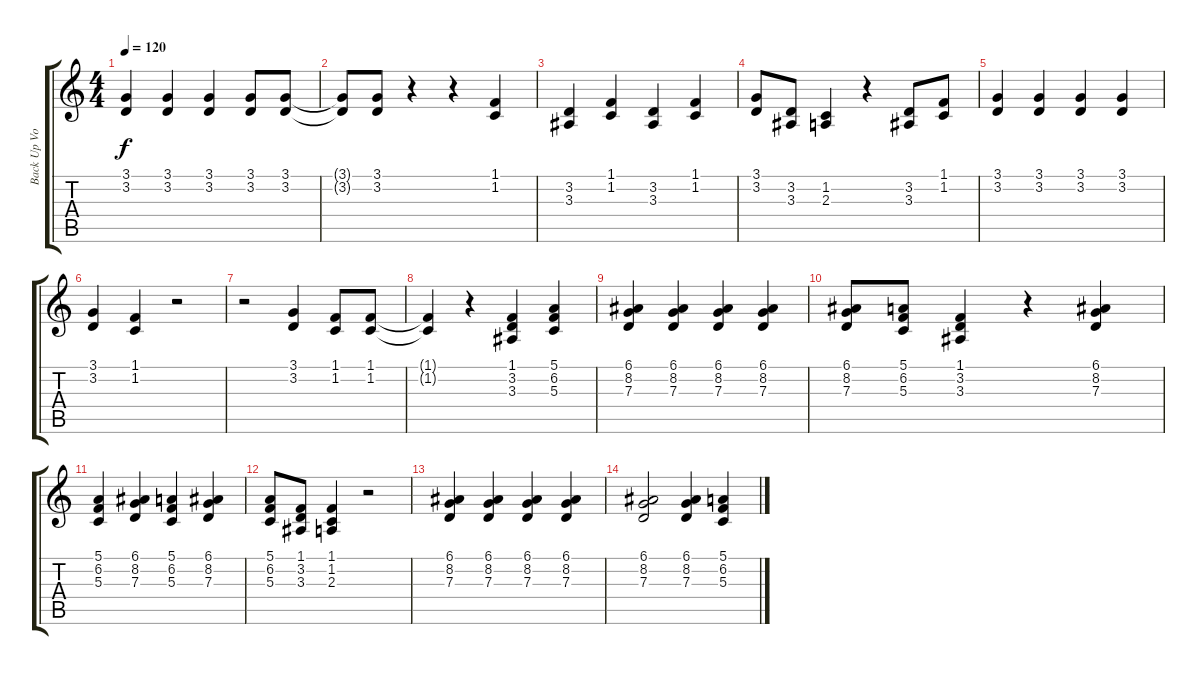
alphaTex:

\track ("Back Up Vocals" "Back Up Vo") {instrument tenorsax}
\staff {score tabs}
\tuning (E4 B3 G3 D3 A2 E2) {hide}
\ts (4 4)
\tempo 120
\clef g2
\ks c
(3.1 3.2).4{dy f} (3.1 3.2).4 (3.1 3.2).4 (3.1 3.2).8 (3.1 3.2).8 |
(3.1{t} 3.2{t}).8 (3.1 3.2).8 r.4 r.4 (1.1 1.2).4 |
(3.2 3.3).4 (1.1 1.2).4 (3.2 3.3).4 (1.1 1.2).4 |
(3.1 3.2).8 (3.2 3.3).8 (1.2 2.3).4 r.4 (3.2 3.3).8 (1.1 1.2).8 |
(3.1 3.2).4 (3.1 3.2).4 (3.1 3.2).4 (3.1 3.2).4 |
(3.1 3.2).4 (1.1 1.2).4 r.2 |
r.2 (3.1 3.2).4 (1.1 1.2).8 (1.1 1.2).8 |
(1.1{t} 1.2{t}).4 r.4 (1.1 3.2 3.3).4 (5.1 6.2 5.3).4 |
(6.1 8.2 7.3).4 (6.1 8.2 7.3).4 (6.1 8.2 7.3).4 (6.1 8.2 7.3).4 |
(6.1 8.2 7.3).8 (5.1 6.2 5.3).8 (1.1 3.2 3.3).4 r.4 (6.1 8.2 7.3).4 |
(5.1 6.2 5.3).4 (6.1 8.2 7.3).4 (5.1 6.2 5.3).4 (6.1 8.2 7.3).4 |
(5.1 6.2 5.3).8 (1.1 3.2 3.3).8 (1.1 1.2 2.3).4 r.2 |
(6.1 8.2 7.3).4 (6.1 8.2 7.3).4 (6.1 8.2 7.3).4 (6.1 8.2 7.3).4 |
(6.1 8.2 7.3).2 (6.1 8.2 7.3).4 (5.1 6.2 5.3).4
